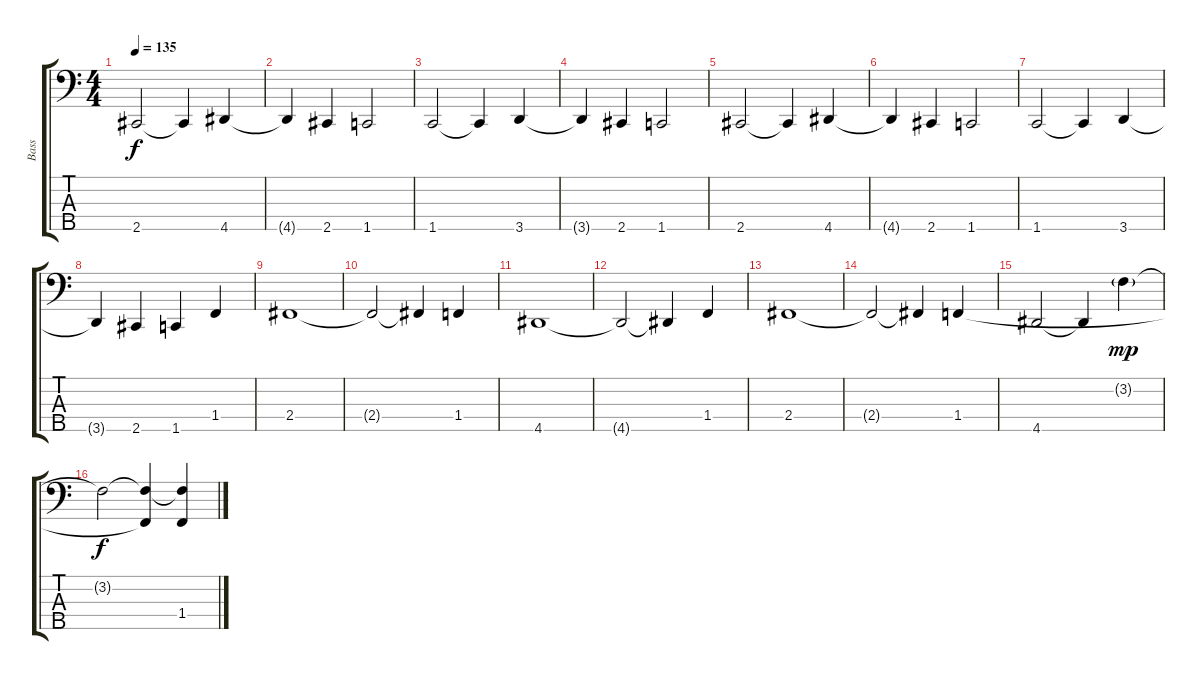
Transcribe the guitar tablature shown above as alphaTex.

\track ("Bass" "Bass") {instrument slapbass2}
\staff {score tabs}
\tuning (G2 D2 A1 E1 B0) {hide}
\ts (4 4)
\tempo 135
\clef f4
\ks c
2.5.2{dy f} 2.5{t}.4 4.5.4 |
4.5{t}.4 2.5.4 1.5.2 |
1.5.2 1.5{t}.4 3.5.4 |
3.5{t}.4 2.5.4 1.5.2 |
2.5.2 2.5{t}.4 4.5.4 |
4.5{t}.4 2.5.4 1.5.2 |
1.5.2 1.5{t}.4 3.5.4 |
3.5{t}.4 2.5.4 1.5.4 1.4.4 |
2.4.1 |
2.4{t}.2 2.4{t}.4 1.4.4 |
4.5.1 |
4.5{t}.2 4.5{t}.4 1.4.4 |
2.4.1 |
2.4{t}.2 2.4{t}.4 1.4.4 |
4.5.2 4.5{t}.4 3.2{g}.4{dy mp} |
3.2{t}.2{dy f} (3.2{t} 1.4{t}).4 (3.2{t} 1.4).4
